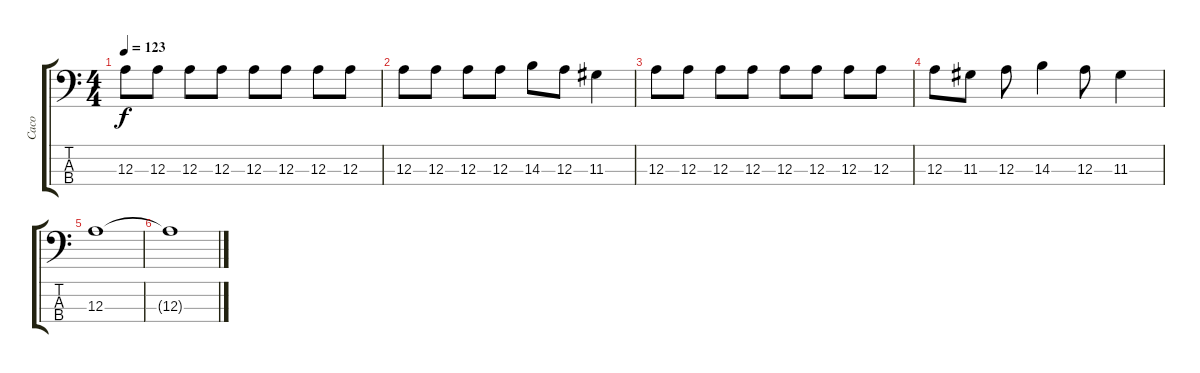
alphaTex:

\track ("Caco" "Caco") {instrument electricbasspick}
\staff {score tabs}
\tuning (G2 D2 A1 E1) {hide}
\ts (4 4)
\tempo 123
\clef f4
\ks c
12.3.8{dy f} 12.3.8 12.3.8 12.3.8 12.3.8 12.3.8 12.3.8 12.3.8 |
12.3.8 12.3.8 12.3.8 12.3.8 14.3.8 12.3.8 11.3.4 |
12.3.8 12.3.8 12.3.8 12.3.8 12.3.8 12.3.8 12.3.8 12.3.8 |
12.3.8 11.3.8 12.3.8 14.3.4 12.3.8 11.3.4 |
12.3.1 |
12.3{t}.1
